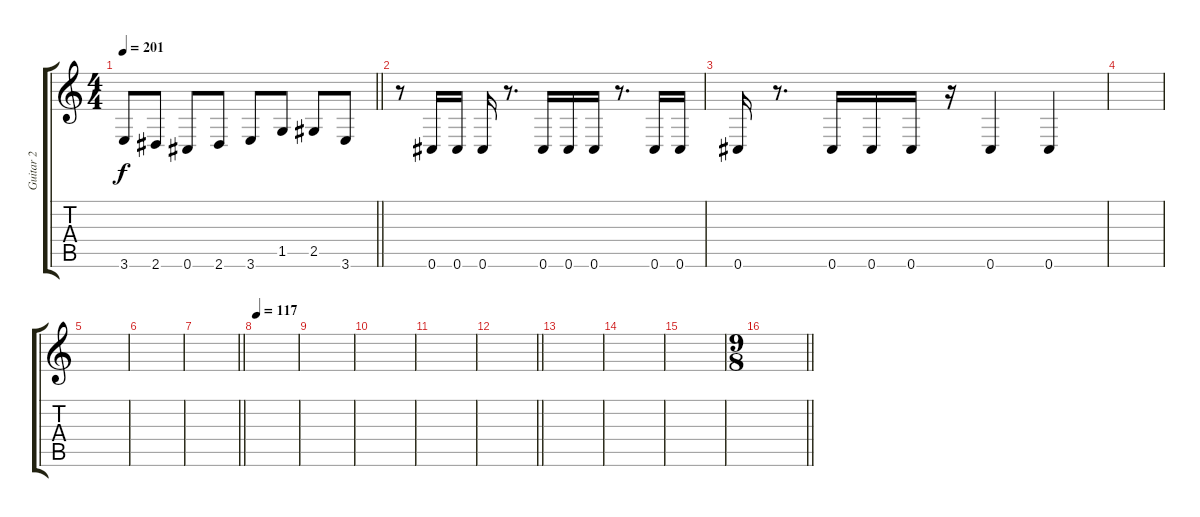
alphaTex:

\track ("Guitar 2" "Guitar 2") {instrument distortionguitar}
\staff {score tabs}
\tuning (Db4 Ab3 E3 B2 Gb2 Db2) {hide}
\ts (4 4)
\tempo 201
\clef g2
\barLineRight lightlight
\ks c
3.6.8{dy f} 2.6.8 0.6.8 2.6.8 3.6.8 1.5.8 2.5.8 3.6.8 |
\section ("" "")
r.8 0.6.16 0.6.16 0.6.16 r.8{d} 0.6.16 0.6.16 0.6.16 r.8{d} 0.6.16 0.6.16 |
0.6.16 r.8{d} 0.6.16 0.6.16 0.6.16 r.16 0.6.4 0.6.4 |
|
|
|
\barLineRight lightlight
|
\tempo 117
|
|
|
|
\barLineRight lightlight
|
|
|
|
\ts (9 8)
\barLineRight lightlight
